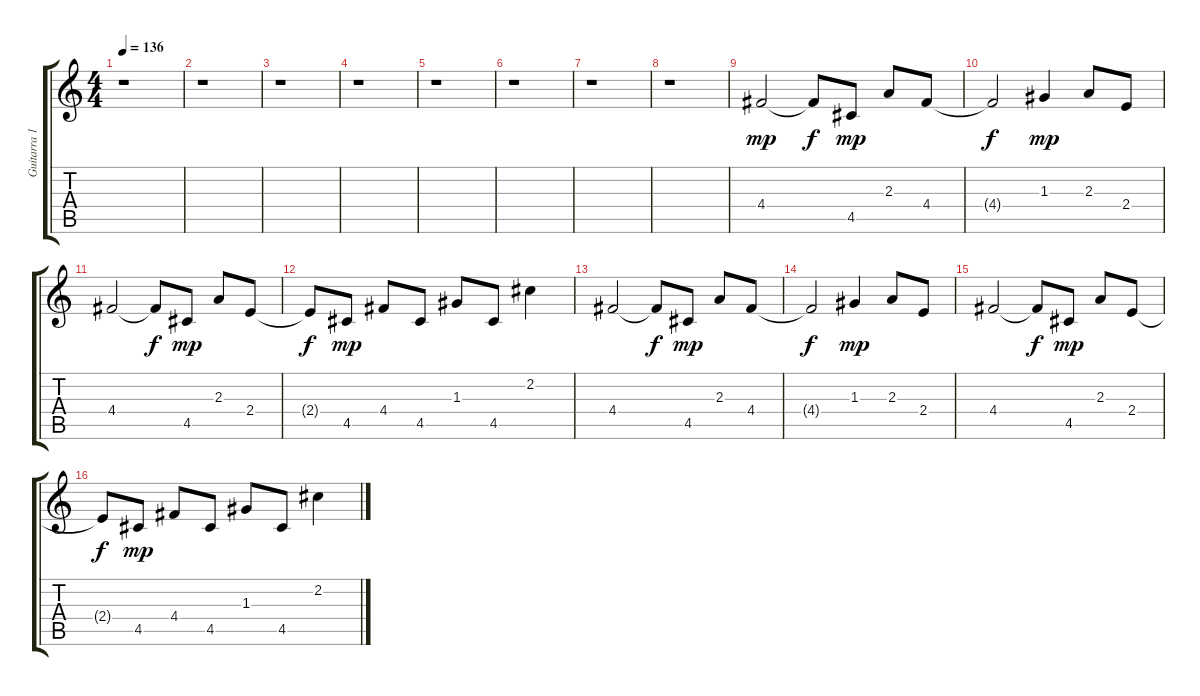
\track ("Guitarra 1" "Guitarra 1") {instrument electricguitarclean}
\staff {score tabs}
\tuning (E4 B3 G3 D3 A2 E2) {hide}
\ts (4 4)
\tempo 136
\clef g2
\ks c
r.1{dy mp} |
r.1 |
r.1 |
r.1 |
r.1 |
r.1 |
r.1 |
r.1 |
4.4.2 4.4{t}.8{dy f} 4.5.8{dy mp} 2.3.8 4.4.8 |
4.4{t}.2{dy f} 1.3.4{dy mp} 2.3.8 2.4.8 |
4.4.2 4.4{t}.8{dy f} 4.5.8{dy mp} 2.3.8 2.4.8 |
2.4{t}.8{dy f} 4.5.8{dy mp} 4.4.8 4.5.8 1.3.8 4.5.8 2.2.4 |
4.4.2 4.4{t}.8{dy f} 4.5.8{dy mp} 2.3.8 4.4.8 |
4.4{t}.2{dy f} 1.3.4{dy mp} 2.3.8 2.4.8 |
4.4.2 4.4{t}.8{dy f} 4.5.8{dy mp} 2.3.8 2.4.8 |
2.4{t}.8{dy f} 4.5.8{dy mp} 4.4.8 4.5.8 1.3.8 4.5.8 2.2.4
